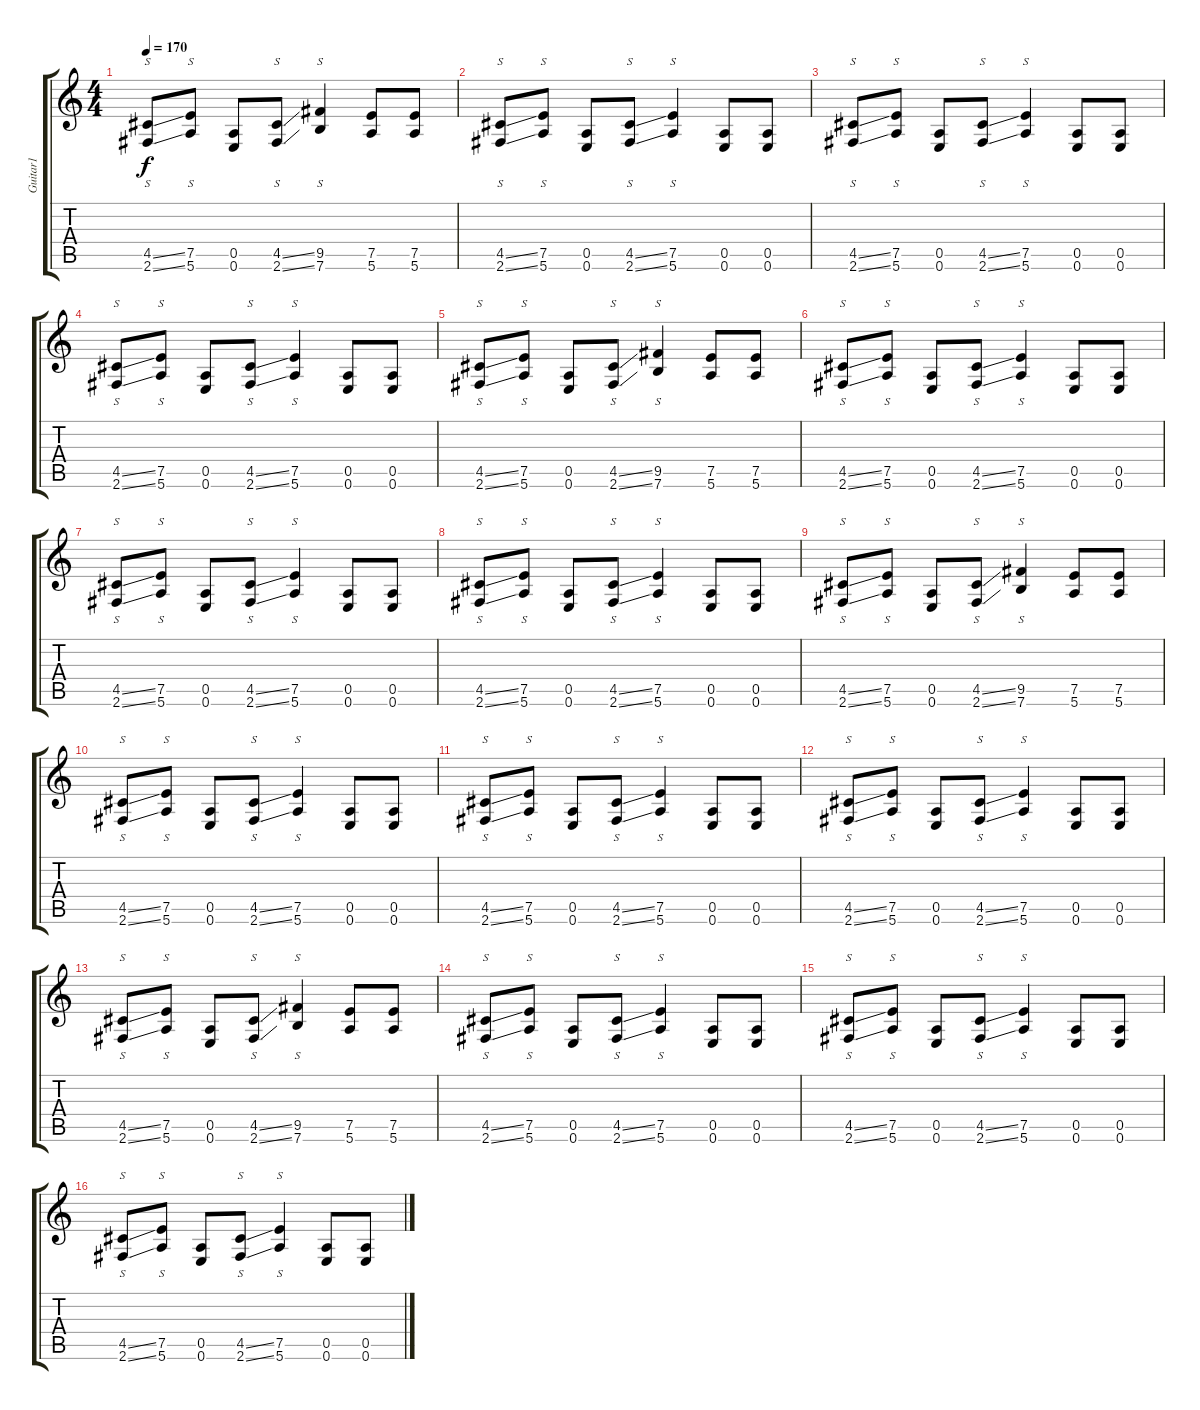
\track ("Guitar1" "Guitar1") {instrument overdrivenguitar}
\staff {score tabs}
\tuning (E4 B3 G3 D3 A2 E2) {hide}
\ts (4 4)
\tempo 170
\clef g2
\ks c
(4.5{ss} 2.6{ss}).8{s dy f} (7.5 5.6).8{s} (0.5 0.6).8 (4.5{ss} 2.6{ss}).8{s} (9.5 7.6).4{s} (7.5 5.6).8 (7.5 5.6).8 |
(4.5{ss} 2.6{ss}).8{s} (7.5 5.6).8{s} (0.5 0.6).8 (4.5{ss} 2.6{ss}).8{s} (7.5 5.6).4{s} (0.5 0.6).8 (0.5 0.6).8 |
(4.5{ss} 2.6{ss}).8{s} (7.5 5.6).8{s} (0.5 0.6).8 (4.5{ss} 2.6{ss}).8{s} (7.5 5.6).4{s} (0.5 0.6).8 (0.5 0.6).8 |
(4.5{ss} 2.6{ss}).8{s} (7.5 5.6).8{s} (0.5 0.6).8 (4.5{ss} 2.6{ss}).8{s} (7.5 5.6).4{s} (0.5 0.6).8 (0.5 0.6).8 |
(4.5{ss} 2.6{ss}).8{s} (7.5 5.6).8{s} (0.5 0.6).8 (4.5{ss} 2.6{ss}).8{s} (9.5 7.6).4{s} (7.5 5.6).8 (7.5 5.6).8 |
(4.5{ss} 2.6{ss}).8{s} (7.5 5.6).8{s} (0.5 0.6).8 (4.5{ss} 2.6{ss}).8{s} (7.5 5.6).4{s} (0.5 0.6).8 (0.5 0.6).8 |
(4.5{ss} 2.6{ss}).8{s} (7.5 5.6).8{s} (0.5 0.6).8 (4.5{ss} 2.6{ss}).8{s} (7.5 5.6).4{s} (0.5 0.6).8 (0.5 0.6).8 |
(4.5{ss} 2.6{ss}).8{s} (7.5 5.6).8{s} (0.5 0.6).8 (4.5{ss} 2.6{ss}).8{s} (7.5 5.6).4{s} (0.5 0.6).8 (0.5 0.6).8 |
(4.5{ss} 2.6{ss}).8{s} (7.5 5.6).8{s} (0.5 0.6).8 (4.5{ss} 2.6{ss}).8{s} (9.5 7.6).4{s} (7.5 5.6).8 (7.5 5.6).8 |
(4.5{ss} 2.6{ss}).8{s} (7.5 5.6).8{s} (0.5 0.6).8 (4.5{ss} 2.6{ss}).8{s} (7.5 5.6).4{s} (0.5 0.6).8 (0.5 0.6).8 |
(4.5{ss} 2.6{ss}).8{s} (7.5 5.6).8{s} (0.5 0.6).8 (4.5{ss} 2.6{ss}).8{s} (7.5 5.6).4{s} (0.5 0.6).8 (0.5 0.6).8 |
(4.5{ss} 2.6{ss}).8{s} (7.5 5.6).8{s} (0.5 0.6).8 (4.5{ss} 2.6{ss}).8{s} (7.5 5.6).4{s} (0.5 0.6).8 (0.5 0.6).8 |
(4.5{ss} 2.6{ss}).8{s} (7.5 5.6).8{s} (0.5 0.6).8 (4.5{ss} 2.6{ss}).8{s} (9.5 7.6).4{s} (7.5 5.6).8 (7.5 5.6).8 |
(4.5{ss} 2.6{ss}).8{s} (7.5 5.6).8{s} (0.5 0.6).8 (4.5{ss} 2.6{ss}).8{s} (7.5 5.6).4{s} (0.5 0.6).8 (0.5 0.6).8 |
(4.5{ss} 2.6{ss}).8{s} (7.5 5.6).8{s} (0.5 0.6).8 (4.5{ss} 2.6{ss}).8{s} (7.5 5.6).4{s} (0.5 0.6).8 (0.5 0.6).8 |
(4.5{ss} 2.6{ss}).8{s} (7.5 5.6).8{s} (0.5 0.6).8 (4.5{ss} 2.6{ss}).8{s} (7.5 5.6).4{s} (0.5 0.6).8 (0.5 0.6).8
